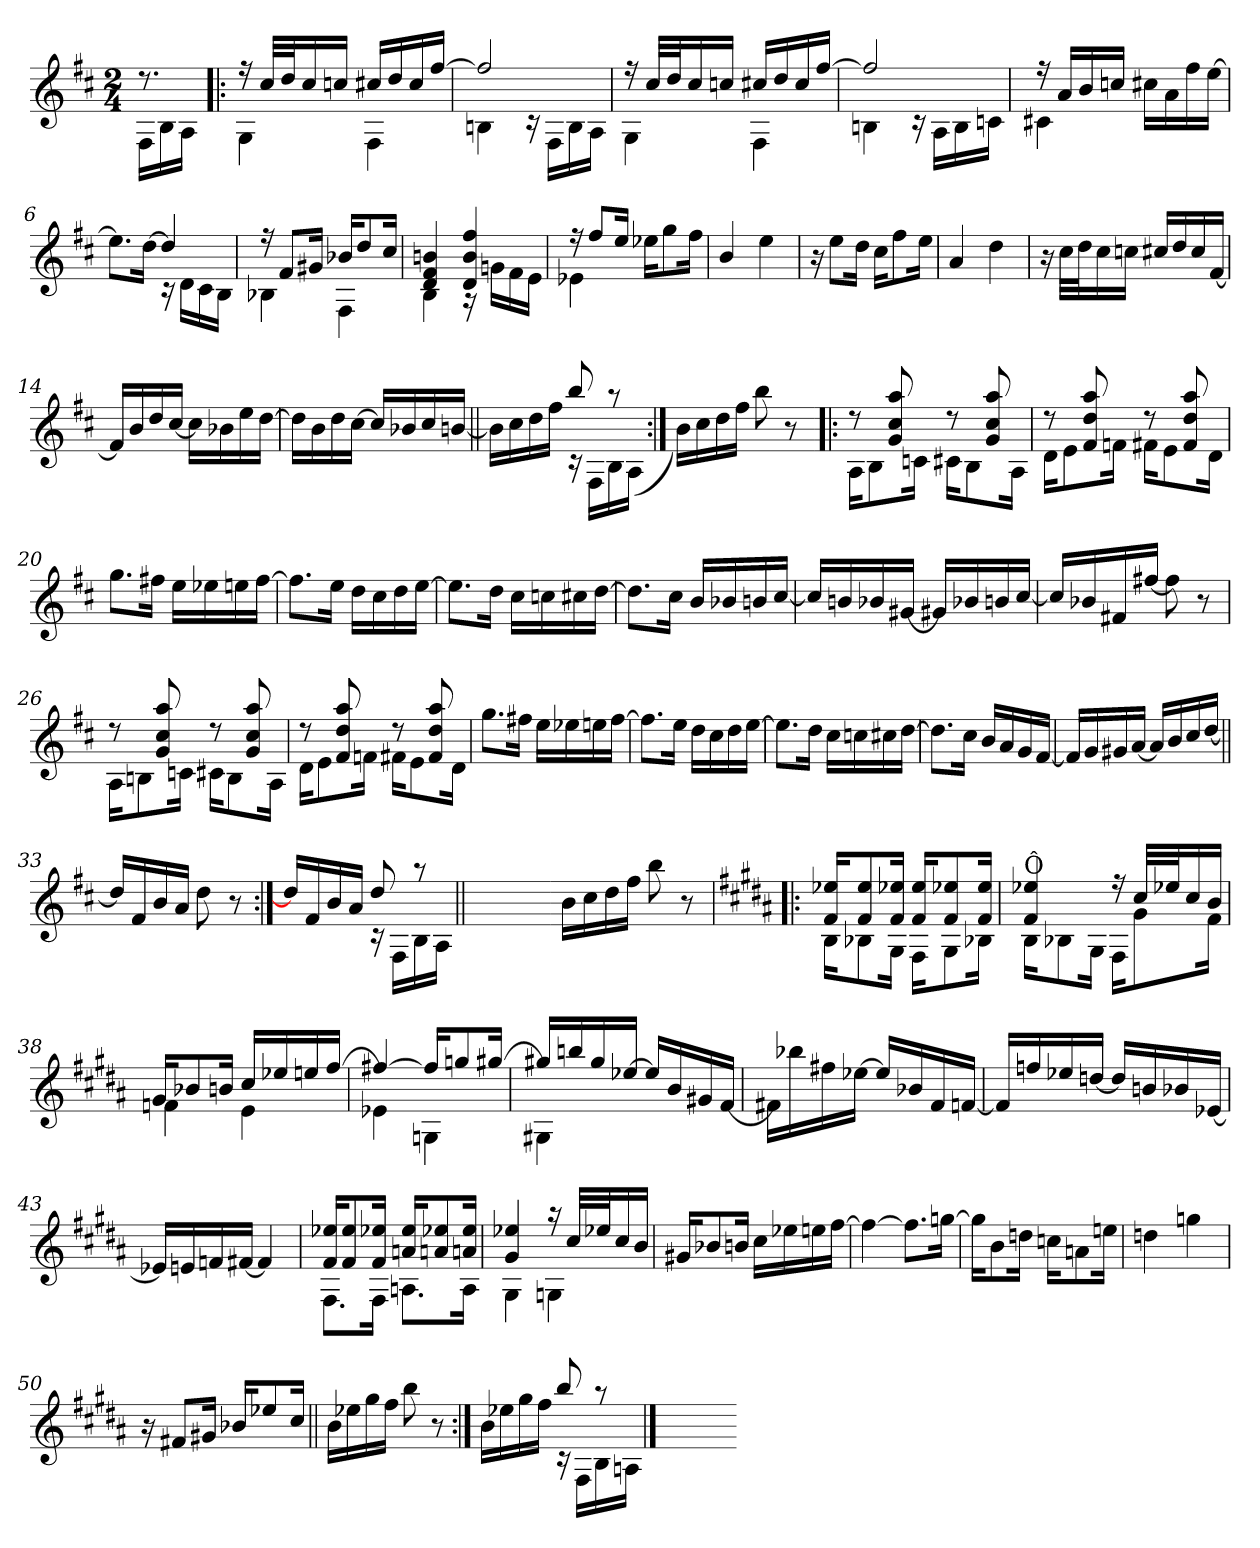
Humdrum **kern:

**kern
*part1
*staff1
*clefG2
*k[f#c#]
*D:
*M2/4
=
*^
8.r	16F#!\LL
.	16B!\
.	16A!\JJ
=1!|:	=1!|:
16r	4G!\
32cc#/LLL	.
32dd/J	.
16cc#/	.
16ccn/JJ	.
16cc#X/LL	4F#!\
16dd/	.
16cc#/	.
[>16ff#/JJ	.
=2	=2
2ff#/]	4Bn!\
.	16rc
.	16F#!\LL
.	16B!\
.	16A!\JJ
=3	=3
16r	4G!\
32cc#/LLL	.
32dd/J	.
16cc#/	.
16ccn/JJ	.
16cc#X/LL	4F#!\
16dd/	.
16cc#/	.
[>16ff#/JJ	.
!!LO:LB:g=z	!!
=4	=4
2ff#/]	4Bn!\
.	16rc
.	16A!\LL
.	16B!\
.	16cn!\JJ
=5	=5
16r	4c#X!\
16a/LL	.
16b/	.
16ccn/JJ	.
16cc#X\LL	4ryy
16a\	.
16ff#\	.
[>16ee\JJ	.
=6	=6
8.ee\L]	4ryy
[>16dd\Jk	.
4dd/]	16rc
.	16d!\LL
.	16c#!\
.	16B!\JJ
=7	=7
16r	4B-X!\
8f#/L	.
16g#X/Jk	.
16b-X/KL	4F#!\
8dd/	.
16cc#/Jk	.
!!LO:LB:g=z	!!
=8	=8
4d/ 4f#/ 4bn/	4B!\
4d/ 4b/ 4ff#/	16rG
.	16gn!\LL
.	16f#!\
.	16e!\JJ
=9	=9
16r	4e-X!\
8ff#/L	.
16ee/Jk	.
16ee-X\KL	4ryy
8gg\	.
16ff#\Jk	.
*v	*v
=10
4b/
4ee\
=11
16r
8ee\L
16dd\Jk
16cc#\KL
8ff#\
16ee\Jk
!!LO:LB:g=z
=12
4a/
4dd\
=13
16r
32cc#\LLL
32dd\J
16cc#\
16ccn\JJ
16cc#X/LL
16dd/
16cc#/
[16f#/JJ
=14
16f#/LL]
16b/
16dd/
[16cc#/JJ
16cc#\LL]
16b-X\
16ee\
[16dd\JJ
=15
16dd\LL]
16b\
16dd\
[16cc#\JJ
16cc#/LL]
16b-X/
16cc#/
[16bn/JJ
!!LO:LB:g=z
=16||
*^
16b\LL]	4ryy
16cc#\	.
16dd\	.
16ff#\JJ	.
8bb/	16rc
.	16F#!\LL
8raa	16B!\
.	(<16A!\JJ
*v	*v
=17:|!
16b\LL)
16cc#\
16dd\
16ff#\JJ
8bb\
8r
=18!|:
*^
8r	16A!\KL
.	8B!\
8g/ 8cc#/ 8aa/	.
.	16cn!\Jk
8r	16c#X!\KL
.	8B!\
8g/ 8cc#/ 8aa/	.
.	16A!\Jk
=19	=19
8r	16d!\KL
.	8e!\
8f#/ 8dd/ 8aa/	.
.	16fn!\Jk
8r	16f#X!\KL
.	8e!\
8f#/ 8dd/ 8aa/	.
.	16d!\Jk
*v	*v
!!LO:LB:g=z
=20
8.gg\L
16ff#X\Jk
16ee\LL
16ee-X\
16een\
[>16ff#\JJ
=21
8.ff#\L]
16ee\Jk
16dd\LL
16cc#\
16dd\
[16ee\JJ
=22
8.ee\L]
16dd\Jk
16cc#\LL
16ccn\
16cc#X\
[16dd\JJ
=23
8.dd\L]
16cc#\Jk
16b/LL
16b-X/
16bn/
[16cc#/JJ
!!LO:LB:g=z
=24
16cc#/LL]
16bn/
16b-X/
[16g#X/JJ
16g#X/LL]
16b-X/
16bn/
[16cc#/JJ
=25
16cc#/LL]
16b-X/
16f#X/
[16ff#X/JJ
8ff#\]
8r
=26
*^
8r	16A!\KL
.	8Bn!\
8g/ 8cc#/ 8aa/	.
.	16cn!\Jk
8r	16c#X!\KL
.	8B!\
8g/ 8cc#/ 8aa/	.
.	16A!\Jk
=27	=27
8r	16d!\KL
.	8e!\
8f#/ 8dd/ 8aa/	.
.	16fn!\Jk
8r	16f#X!\KL
.	8e!\
8f#/ 8dd/ 8aa/	.
.	16d!\Jk
*v	*v
!!LO:LB:g=z
=28
8.gg\L
16ff#X\Jk
16ee\LL
16ee-X\
16een\
[16ff#\JJ
=29
8.ff#\L]
16ee\Jk
16dd\LL
16cc#\
16dd\
[16ee\JJ
=30
8.ee\L]
16dd\Jk
16cc#\LL
16ccn\
16cc#X\
[16dd\JJ
=31
8.dd\L]
16cc#\Jk
16b/LL
16a/
16g/
[16f#/JJ
!!LO:LB:g=z
=32
16f#/LL]
16g/
16g#X/
[16a/JJ
16a/LL]
16b/
16cc#/
[16dd/JJ
=33||
16dd/LL]
16f#/
16b/
16a/JJ
8dd\
8r
=34:|!
*^
16dd/LL]	4ryy
16f#/	.
16b/	.
16a/JJ	.
8dd/	16rc
.	16F#!\LL
8raa	16B!\
.	16A!\JJ
*v	*v
=34X341||
2ryy
!!LO:PB:g=z
=35-
16b\LL
16cc#\
16dd\
16ff#\JJ
8bb\
8r
=36!|:
*k[f#c#g#d#a#]
*B:
*^
16f#/ 16ee-X/KL	16B!\KL
8f#/ 8ee-/	8B-X!\
16f#/ 16ee-X/Jk	16G#!\Jk
16f#/ 16ee-/KL	16F#!\KL
8f#/ 8ee-X/	8G#!\
16f#/ 16ee-/Jk	16B-X!\Jk
=37	=37
!LO:TX:a:t=Ô	!
4f#/ 4ee-X/	16B!\KL
.	8B-X!\
.	16G#!\Jk
16r	16F#!\KL
32cc#/LLL	8g#!\
32ee-X/J	.
16cc#/	.
16b/JJ	16f#!\Jk
=38	=38
16g#/KL	4fn!\
8b-X/	.
16bn/Jk	.
16cc#/LL	4e!\
16ee-X/	.
16een/	.
[>16ff#/JJ	.
!!LO:LB:g=z	!!
=39	=39
4ff#X/_	4e-X!\
16ff#/KL]	4Gn!\
8ggn/	.
[>16gg#X/Jk	.
=40	=40
16gg#X/LL]	4G#X!\
16bbn/	.
16gg#/	.
[>16ee-X/JJ	.
16ee-/LL]	4ryy
16b/	.
16g#X/	.
[>16f#/JJ	.
*v	*v
=41
16f#X\LL]
16bb-X\
16ff#X\
[16ee-X\JJ
16ee-/LL]
16b-X/
16f#/
[16fn/JJ
=42
16fn/LL]
16ffn/
16ee-X/
[16ddn/JJ
16ddn/LL]
16bn/
16b-X/
[16e-X/JJ
!!LO:LB:g=z
=43
16e-X/LL]
16en/
16fn/
[16f#X/JJ
4f#/]
=44
*^
16f#/ 16ee-X/KL	8.F#!\L
8f#/ 8ee-/	.
16f#/ 16ee-X/Jk	16F#!\Jk
16an/ 16ee-/KL	8.An!\L
8an/ 8ee-X/	.
16an/ 16ee-/Jk	16A!\Jk
=45	=45
4g#/ 4ee-X/	4G#!\
16raa	4Gn!\
32cc#/LLL	.
32ee-X/J	.
16cc#/	.
16b/JJ	.
*v	*v
=46
16g#X/KL
8b-X/
16bn/Jk
16cc#\LL
16ee-X\
16een\
[16ff#\JJ
!!LO:LB:g=z
=47
4ff#\_
8.ff#\L]
[16ggn\Jk
=48
16ggn\KL]
8b\
16ddn\Jk
16ccn\KL
8an\
16een\Jk
=49
4ddn\
4ggn\
=50
16r
8f#X/L
16g#X/Jk
16b-X/KL
8ee-X/
16cc#/Jk
!!LO:LB:g=z
=51||
16b\LL
16ee-X\
16gg#\
16ff#\JJ
8bb\
8r
=52:|!
*^
16b\LL	4ryy
16ee-X\	.
16gg#\	.
16ff#\JJ	.
8bb/	16rc
.	16F#!\LL
8raa	16B!\
.	16An!\JJ
*v	*v
==53
2ryy
=-
*-
